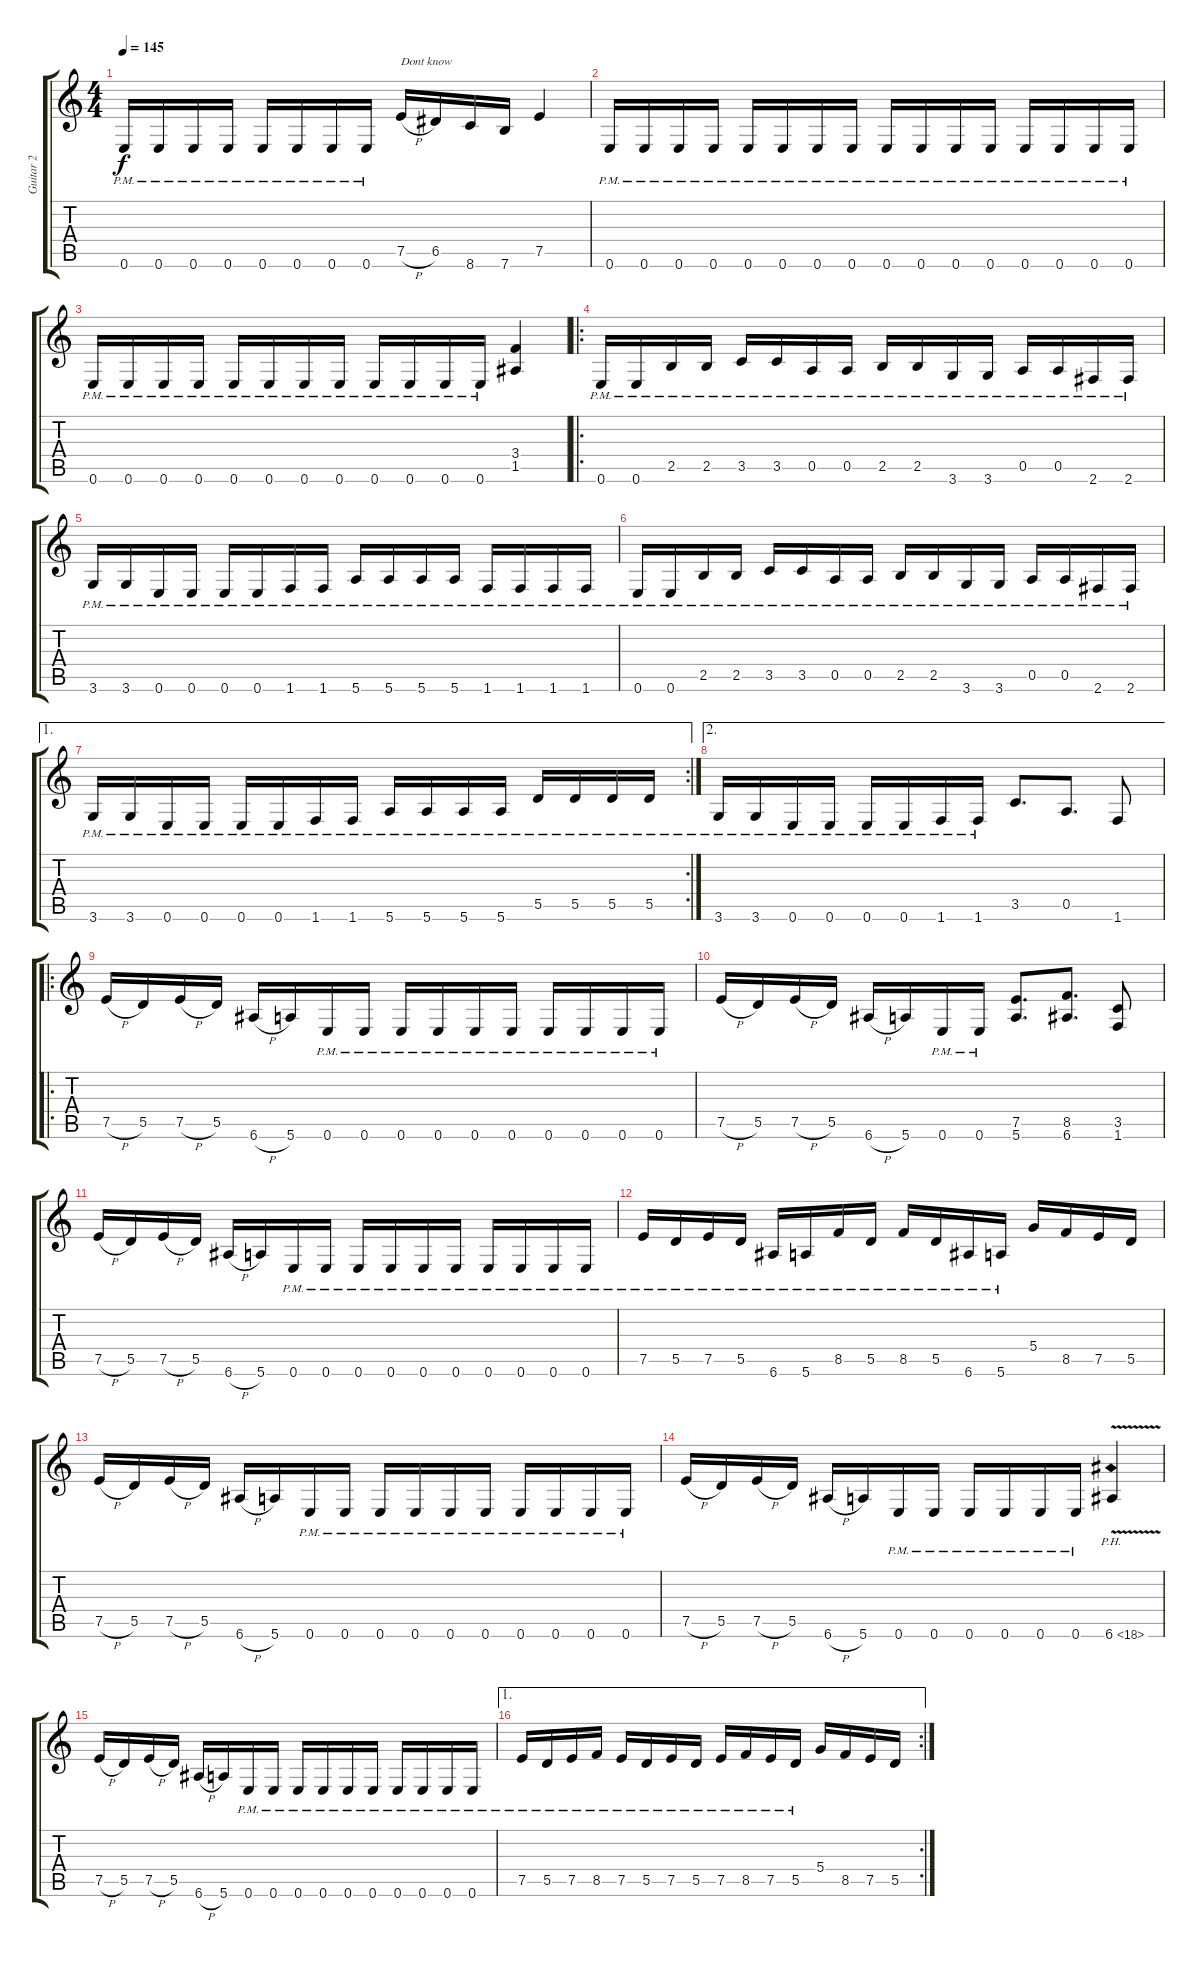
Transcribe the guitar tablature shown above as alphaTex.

\track ("Guitar 2" "Guitar 2") {instrument distortionguitar}
\staff {score tabs}
\tuning (E4 B3 G3 D3 A2 E2) {hide}
\ts (4 4)
\tempo 145
\clef g2
\ks c
0.6{pm}.16{dy f} 0.6{pm}.16 0.6{pm}.16 0.6{pm}.16 0.6{pm}.16 0.6{pm}.16 0.6{pm}.16 0.6{pm}.16 7.5{h}.16{txt "Dont know"} 6.5.16 8.6.16 7.6.16 7.5.4 |
0.6{pm}.16 0.6{pm}.16 0.6{pm}.16 0.6{pm}.16 0.6{pm}.16 0.6{pm}.16 0.6{pm}.16 0.6{pm}.16 0.6{pm}.16 0.6{pm}.16 0.6{pm}.16 0.6{pm}.16 0.6{pm}.16 0.6{pm}.16 0.6{pm}.16 0.6{pm}.16 |
0.6{pm}.16 0.6{pm}.16 0.6{pm}.16 0.6{pm}.16 0.6{pm}.16 0.6{pm}.16 0.6{pm}.16 0.6{pm}.16 0.6{pm}.16 0.6{pm}.16 0.6{pm}.16 0.6{pm}.16 (3.4 1.5).4 |
\ro
0.6{pm}.16 0.6{pm}.16 2.5{pm}.16 2.5{pm}.16 3.5{pm}.16 3.5{pm}.16 0.5{pm}.16 0.5{pm}.16 2.5{pm}.16 2.5{pm}.16 3.6{pm}.16 3.6{pm}.16 0.5{pm}.16 0.5{pm}.16 2.6{pm}.16 2.6{pm}.16 |
3.6{pm}.16 3.6{pm}.16 0.6{pm}.16 0.6{pm}.16 0.6{pm}.16 0.6{pm}.16 1.6{pm}.16 1.6{pm}.16 5.6{pm}.16 5.6{pm}.16 5.6{pm}.16 5.6{pm}.16 1.6{pm}.16 1.6{pm}.16 1.6{pm}.16 1.6{pm}.16 |
0.6{pm}.16 0.6{pm}.16 2.5{pm}.16 2.5{pm}.16 3.5{pm}.16 3.5{pm}.16 0.5{pm}.16 0.5{pm}.16 2.5{pm}.16 2.5{pm}.16 3.6{pm}.16 3.6{pm}.16 0.5{pm}.16 0.5{pm}.16 2.6{pm}.16 2.6{pm}.16 |
\ae 1
\rc 2
3.6{pm}.16 3.6{pm}.16 0.6{pm}.16 0.6{pm}.16 0.6{pm}.16 0.6{pm}.16 1.6{pm}.16 1.6{pm}.16 5.6{pm}.16 5.6{pm}.16 5.6{pm}.16 5.6{pm}.16 5.5{pm}.16 5.5{pm}.16 5.5{pm}.16 5.5{pm}.16 |
\ae 2
3.6{pm}.16 3.6{pm}.16 0.6{pm}.16 0.6{pm}.16 0.6{pm}.16 0.6{pm}.16 1.6{pm}.16 1.6{pm}.16 3.5.8{d} 0.5.8{d} 1.6.8 |
\ro
7.5{h}.16 5.5.16 7.5{h}.16 5.5.16 6.6{h}.16 5.6.16 0.6{pm}.16 0.6{pm}.16 0.6{pm}.16 0.6{pm}.16 0.6{pm}.16 0.6{pm}.16 0.6{pm}.16 0.6{pm}.16 0.6{pm}.16 0.6{pm}.16 |
7.5{h}.16 5.5.16 7.5{h}.16 5.5.16 6.6{h}.16 5.6.16 0.6{pm}.16 0.6{pm}.16 (7.5 5.6).8{d} (8.5 6.6).8{d} (3.5 1.6).8 |
7.5{h}.16 5.5.16 7.5{h}.16 5.5.16 6.6{h}.16 5.6.16 0.6{pm}.16 0.6{pm}.16 0.6{pm}.16 0.6{pm}.16 0.6{pm}.16 0.6{pm}.16 0.6{pm}.16 0.6{pm}.16 0.6{pm}.16 0.6{pm}.16 |
7.5{pm}.16 5.5{pm}.16 7.5{pm}.16 5.5{pm}.16 6.6{pm}.16 5.6{pm}.16 8.5{pm}.16 5.5{pm}.16 8.5{pm}.16 5.5{pm}.16 6.6{pm}.16 5.6{pm}.16 5.4.16 8.5.16 7.5.16 5.5.16 |
7.5{h}.16 5.5.16 7.5{h}.16 5.5.16 6.6{h}.16 5.6.16 0.6{pm}.16 0.6{pm}.16 0.6{pm}.16 0.6{pm}.16 0.6{pm}.16 0.6{pm}.16 0.6{pm}.16 0.6{pm}.16 0.6{pm}.16 0.6{pm}.16 |
7.5{h}.16 5.5.16 7.5{h}.16 5.5.16 6.6{h}.16 5.6.16 0.6{pm}.16 0.6{pm}.16 0.6{pm}.16 0.6{pm}.16 0.6{pm}.16 0.6{pm}.16 6.6{ph 12 v}.4 |
7.5{h}.16 5.5.16 7.5{h}.16 5.5.16 6.6{h}.16 5.6.16 0.6{pm}.16 0.6{pm}.16 0.6{pm}.16 0.6{pm}.16 0.6{pm}.16 0.6{pm}.16 0.6{pm}.16 0.6{pm}.16 0.6{pm}.16 0.6{pm}.16 |
\ae 1
\rc 2
7.5{pm}.16 5.5{pm}.16 7.5{pm}.16 8.5{pm}.16 7.5{pm}.16 5.5{pm}.16 7.5{pm}.16 5.5{pm}.16 7.5{pm}.16 8.5{pm}.16 7.5{pm}.16 5.5{pm}.16 5.4.16 8.5.16 7.5.16 5.5.16
